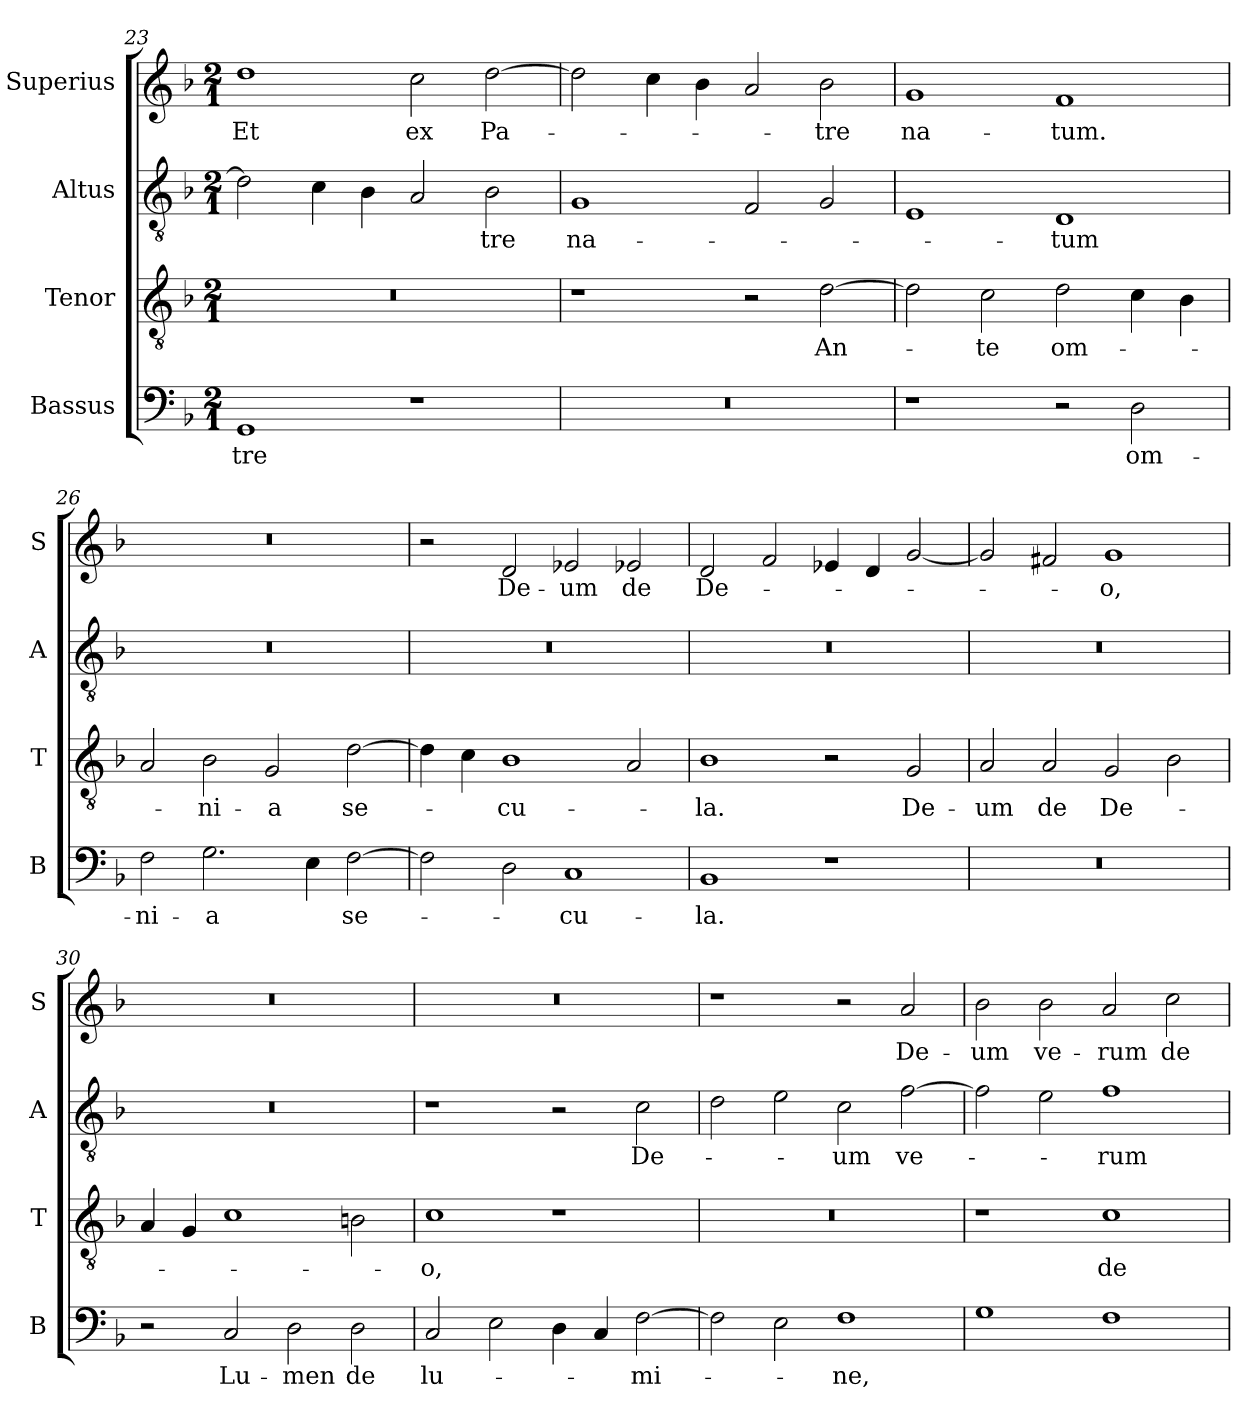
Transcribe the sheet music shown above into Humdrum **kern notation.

**kern	**text	**kern	**text	**kern	**text	**kern	**text
*part4	*part4	*part3	*part3	*part2	*part2	*part1	*part1
*staff4	*staff4	*staff3	*staff3	*staff2	*staff2	*staff1	*staff1
*I"Bassus	*	*I"Tenor	*	*I"Altus	*	*I"Superius	*
*I'B	*	*I'T	*	*I'A	*	*I'S	*
*clefF4	*	*clefGv2	*	*clefGv2	*	*clefG2	*
*k[b-]	*	*k[b-]	*	*k[b-]	*	*k[b-]	*
*M2/1	*	*M2/1	*	*M2/1	*	*M2/1	*
=23	=23	=23	=23	=23	=23	=23	=23
1GG	-tre	0r	.	2d]	.	1dd	Et
.	.	.	.	4c	.	.	.
.	.	.	.	4B-	.	.	.
1r	.	.	.	2A	.	2cc	ex
.	.	.	.	2B-	-tre	[2dd	Pa-
=24	=24	=24	=24	=24	=24	=24	=24
0r	.	1r	.	1G	na-	2dd]	.
.	.	.	.	.	.	4cc	.
.	.	.	.	.	.	4b-	.
.	.	2r	.	2F	.	2a	.
.	.	[2d	An-	2G	.	2b-	-tre
=25	=25	=25	=25	=25	=25	=25	=25
1r	.	2d]	.	1E	.	1g	na-
.	.	2c	-te	.	.	.	.
2r	.	2d	om-	1D	-tum	1f	-tum.
2D	om-	4c	.	.	.	.	.
.	.	4B-	.	.	.	.	.
=26	=26	=26	=26	=26	=26	=26	=26
2F	-ni-	2A	.	0r	.	0r	.
2.G	-a	2B-	-ni-	.	.	.	.
.	.	2G	-a	.	.	.	.
4E	.	.	.	.	.	.	.
[2F	se-	[2d	se-	.	.	.	.
=27	=27	=27	=27	=27	=27	=27	=27
2F]	.	4d]	.	0r	.	2r	.
.	.	4c	.	.	.	.	.
2D	.	1B-	-cu-	.	.	2d	De-
1C	-cu-	.	.	.	.	2e-X	-um
.	.	2A	.	.	.	2e-X	de
=28	=28	=28	=28	=28	=28	=28	=28
1BB-	-la.	1B-	-la.	0r	.	2d	De-
.	.	.	.	.	.	2f	.
1r	.	2r	.	.	.	4e-i	.
.	.	.	.	.	.	4d	.
.	.	2G	De-	.	.	[2g	.
=29	=29	=29	=29	=29	=29	=29	=29
0r	.	2A	-um	0r	.	2g]	.
.	.	2A	de	.	.	2f#X	.
.	.	2G	De-	.	.	1g	-o,
.	.	2B-	.	.	.	.	.
=30	=30	=30	=30	=30	=30	=30	=30
2r	.	4A	.	0r	.	0r	.
.	.	4G	.	.	.	.	.
2C	Lu-	1c	.	.	.	.	.
2D	-men	.	.	.	.	.	.
2D	de	2Bn	.	.	.	.	.
=31	=31	=31	=31	=31	=31	=31	=31
2C	lu-	1c	-o,	1r	.	0r	.
2E	.	.	.	.	.	.	.
4D	.	1r	.	2r	.	.	.
4C	.	.	.	.	.	.	.
[2F	-mi-	.	.	2c	De-	.	.
=32	=32	=32	=32	=32	=32	=32	=32
2F]	.	0r	.	2d	.	1r	.
2E	.	.	.	2e	.	.	.
1F	-ne,	.	.	2c	-um	2r	.
.	.	.	.	[2f	ve-	2a	De-
=33	=33	=33	=33	=33	=33	=33	=33
1G	.	1r	.	2f]	.	2b-	-um
.	.	.	.	2e	.	2b-	ve-
1F	.	1c	de	1f	-rum	2a	-rum
.	.	.	.	.	.	2cc	de
=	=	=	=	=	=	=	=
*-	*-	*-	*-	*-	*-	*-	*-
